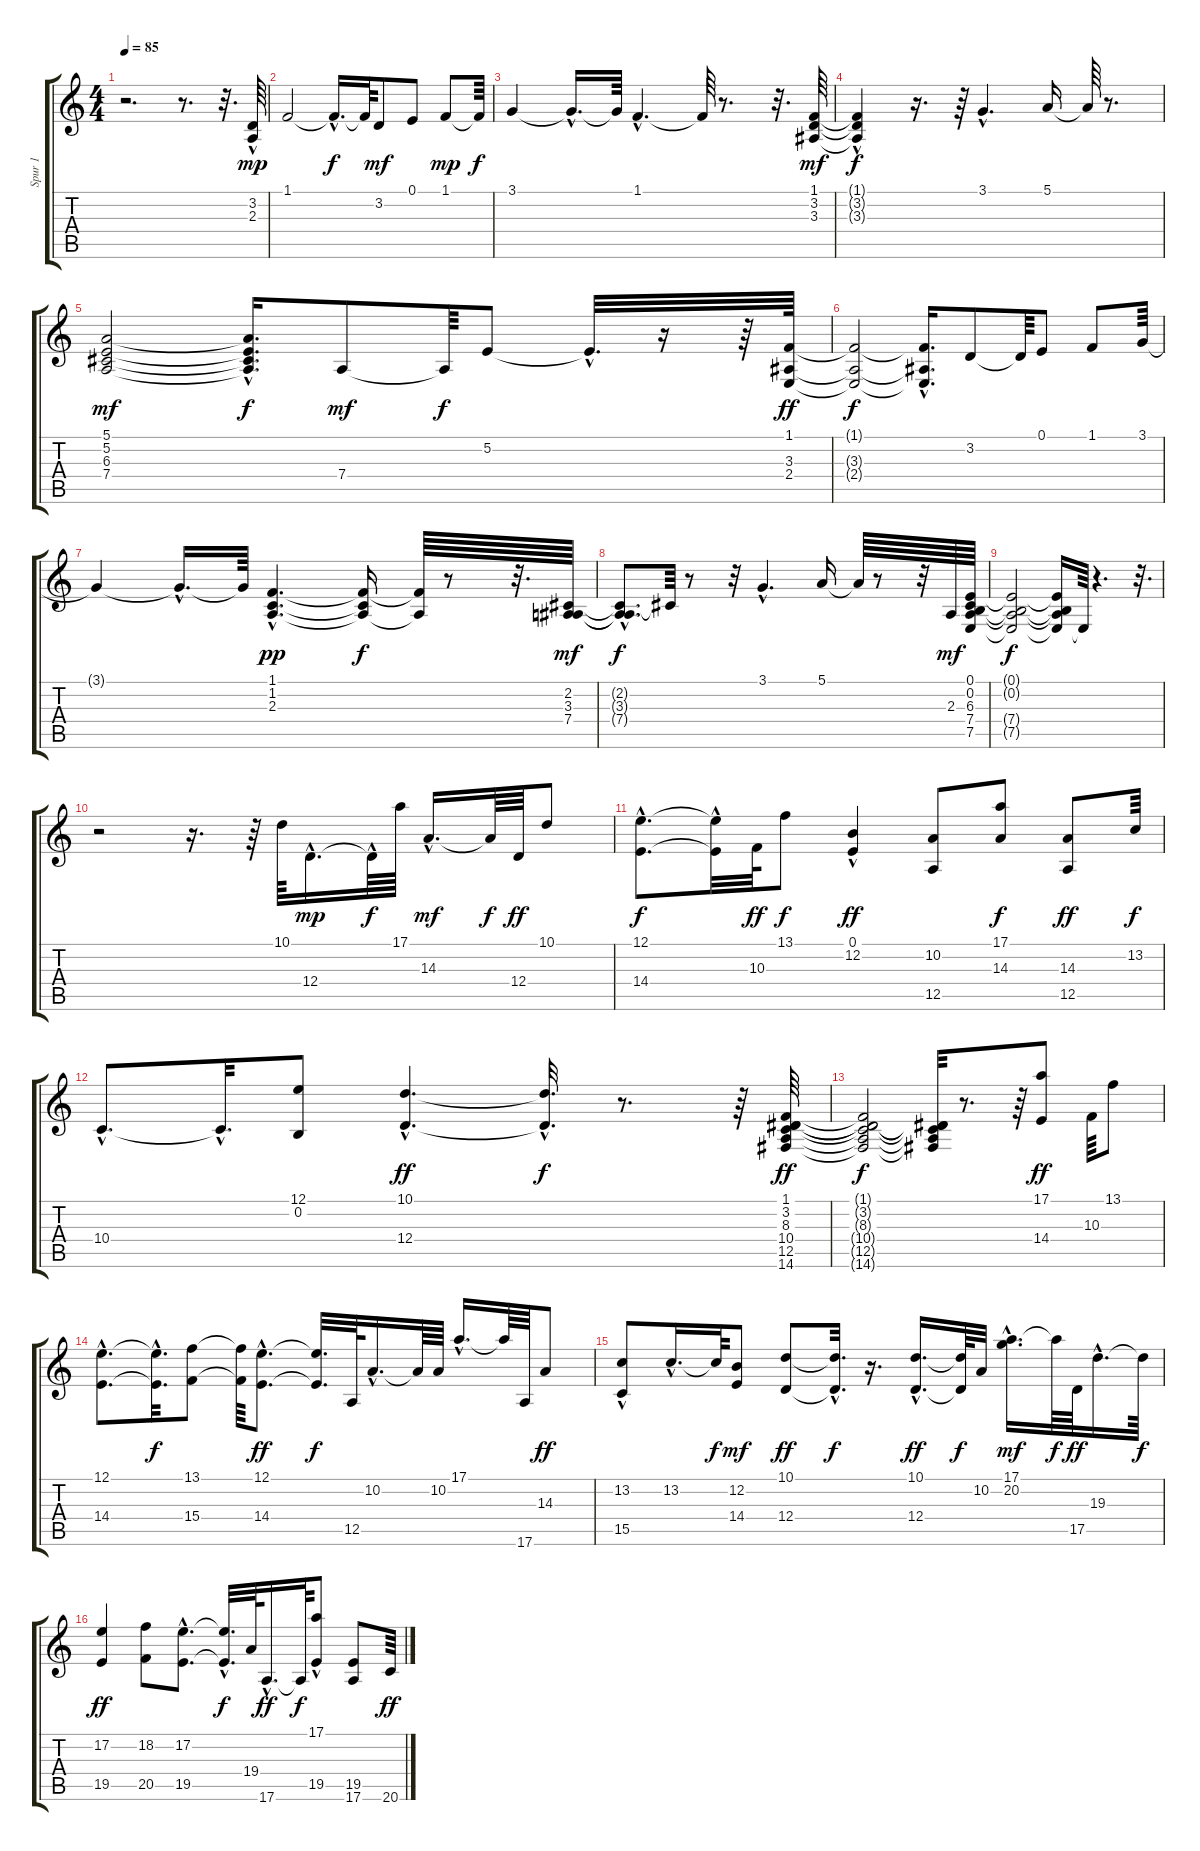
\track ("Spur 1" "Spur 1") {instrument honkytonkpiano}
\staff {score tabs}
\tuning (E4 B3 G3 D3 A2 E2) {hide}
\ts (4 4)
\tempo 85
\clef g2
\ks c
r.2{d dy f} r.8{d} r.32{d} (3.2 2.3{hac}).64{dy mp} |
1.1.2 1.1{hac t}.16{d dy f} 1.1{t}.64 3.2.8{dy mf} 0.1.8 1.1.8{dy mp} 1.1{t}.64{dy f} |
3.1.4 3.1{hac t}.16{d} 3.1{t}.64 1.1{hac}.4{d} 1.1{t}.64 r.8{d} r.32{d} (1.1 3.2 3.3).64{dy mf} |
(1.1{t} 3.2{hac t} 3.3{hac t}).4{dy f} r.16{d} r.64 3.1{hac}.4{d} 5.1.16 5.1{t}.64 r.8{d} |
(5.1 5.2 6.3 7.4).2{dy mf} (5.1{t} 5.2{hac t} 6.3{hac t} 7.4{t}).16{d dy f} 7.4.8{dy mf} 7.4{t}.64{dy f} 5.2.8 5.2{hac t}.32{d} r.16 r.64 (1.1 3.3 2.4).64{dy ff} |
(1.1{t} 3.3{t} 2.4{t}).2{dy f} (1.1{hac t} 3.3{t} 2.4{hac t}).16{d} 3.2.8 3.2{t}.64 0.1.8 1.1.8 3.1.64 |
3.1{t}.4 3.1{hac t}.16{d} 3.1{t}.64 (1.1{hac} 1.2{hac} 2.3{hac}).4{d dy pp} (1.1{t} 1.2{t} 2.3{t}).16{dy f} (1.1{t} 2.3{t}).64 r.8 r.32{d} (2.2 3.3 7.4).64{dy mf} |
(2.2{hac t} 3.3{hac t} 7.4{hac t}).8{d dy f} 2.2{t}.64 r.8 r.32 3.1{hac}.4{d} 5.1.16 5.1{t}.64 r.8 r.32 2.3.64{dy mf} (0.1 0.2 6.3 7.4 7.5).64 |
(0.1{t} 0.2{t} 7.4{t} 7.5{t}).2{dy f} (0.1{t} 0.2{t} 7.4{t} 7.5{t}).16 7.5{t}.64 r.4{d} r.32{d} |
r.2 r.16{d} r.64 10.1.64 12.4{hac}.16{d dy mp} 12.4{hac t}.64{dy f} 17.1.64 14.3{hac}.16{d dy mf} 14.3{t}.64{dy f} 12.4.64{dy ff} 10.1.8 |
(12.1{hac} 14.4{hac}).8{d dy f} (12.1{hac t} 14.4{hac t}).32 10.3.64{dy ff} 13.1.8{dy f} (0.1 12.2{hac}).4{dy ff} (10.2 12.5).8 (17.1 14.3).8{dy f} (14.3 12.5).8{dy ff} 13.2.64{dy f} |
10.4{hac}.8{d} 10.4{hac t}.32{d} (12.1 0.2).8 (10.1{hac} 12.4{hac}).4{d dy ff} (10.1{hac t} 12.4{hac t}).32{d dy f} r.8{d} r.64 (1.1 3.2 8.3 10.4 12.5 14.6).64{dy ff} |
(1.1{t} 3.2{t} 8.3{t} 10.4{t} 12.5{t} 14.6{t}).2{dy f} (3.2{t} 8.3{t} 10.4{t} 12.5{t} 14.6{t}).32 r.8{d} r.64 (17.1 14.4).8{dy ff} 10.3.64 13.1.8 |
(12.1{hac} 14.4{hac}).8{d} (12.1{hac t} 14.4{t}).32{d dy f} (13.1 15.4).8 (13.1{t} 15.4{t}).64 (12.1{hac} 14.4{hac}).8{d dy ff} (12.1{t} 14.4{t}).32{d dy f} 12.5.64 10.2{hac}.16{d} 10.2{t}.64 10.2.64 17.1{hac}.16{d} 17.1{t}.64 17.6.64 14.3.8{dy ff} |
(13.2 15.5{hac}).8 13.2{hac}.16{d} 13.2{t}.64{dy f} (12.2 14.4).8{dy mf} (10.1 12.4).8{dy ff} (10.1{hac t} 12.4{t}).32{d dy f} r.16{d} (10.1{hac} 12.4{hac}).16{d dy ff} (10.1{t} 12.4{t}).64{dy f} 10.2.32 (17.1{hac} 20.2).16{d dy mf} 17.1{t}.64{dy f} 17.5.64{dy ff} 19.3{hac}.16{d} 19.3{t}.64{dy f} |
(17.2 19.5).4{dy ff} (18.2 20.5).8 (17.2{hac} 19.5{hac}).8{d} (17.2{hac t} 19.5{t}).32{d dy f} 19.4.64 17.6{hac}.16{d dy ff} 17.6{t}.64{dy f} (17.1 19.5{hac}).8 (19.5 17.6).8 20.6.64{dy ff}
